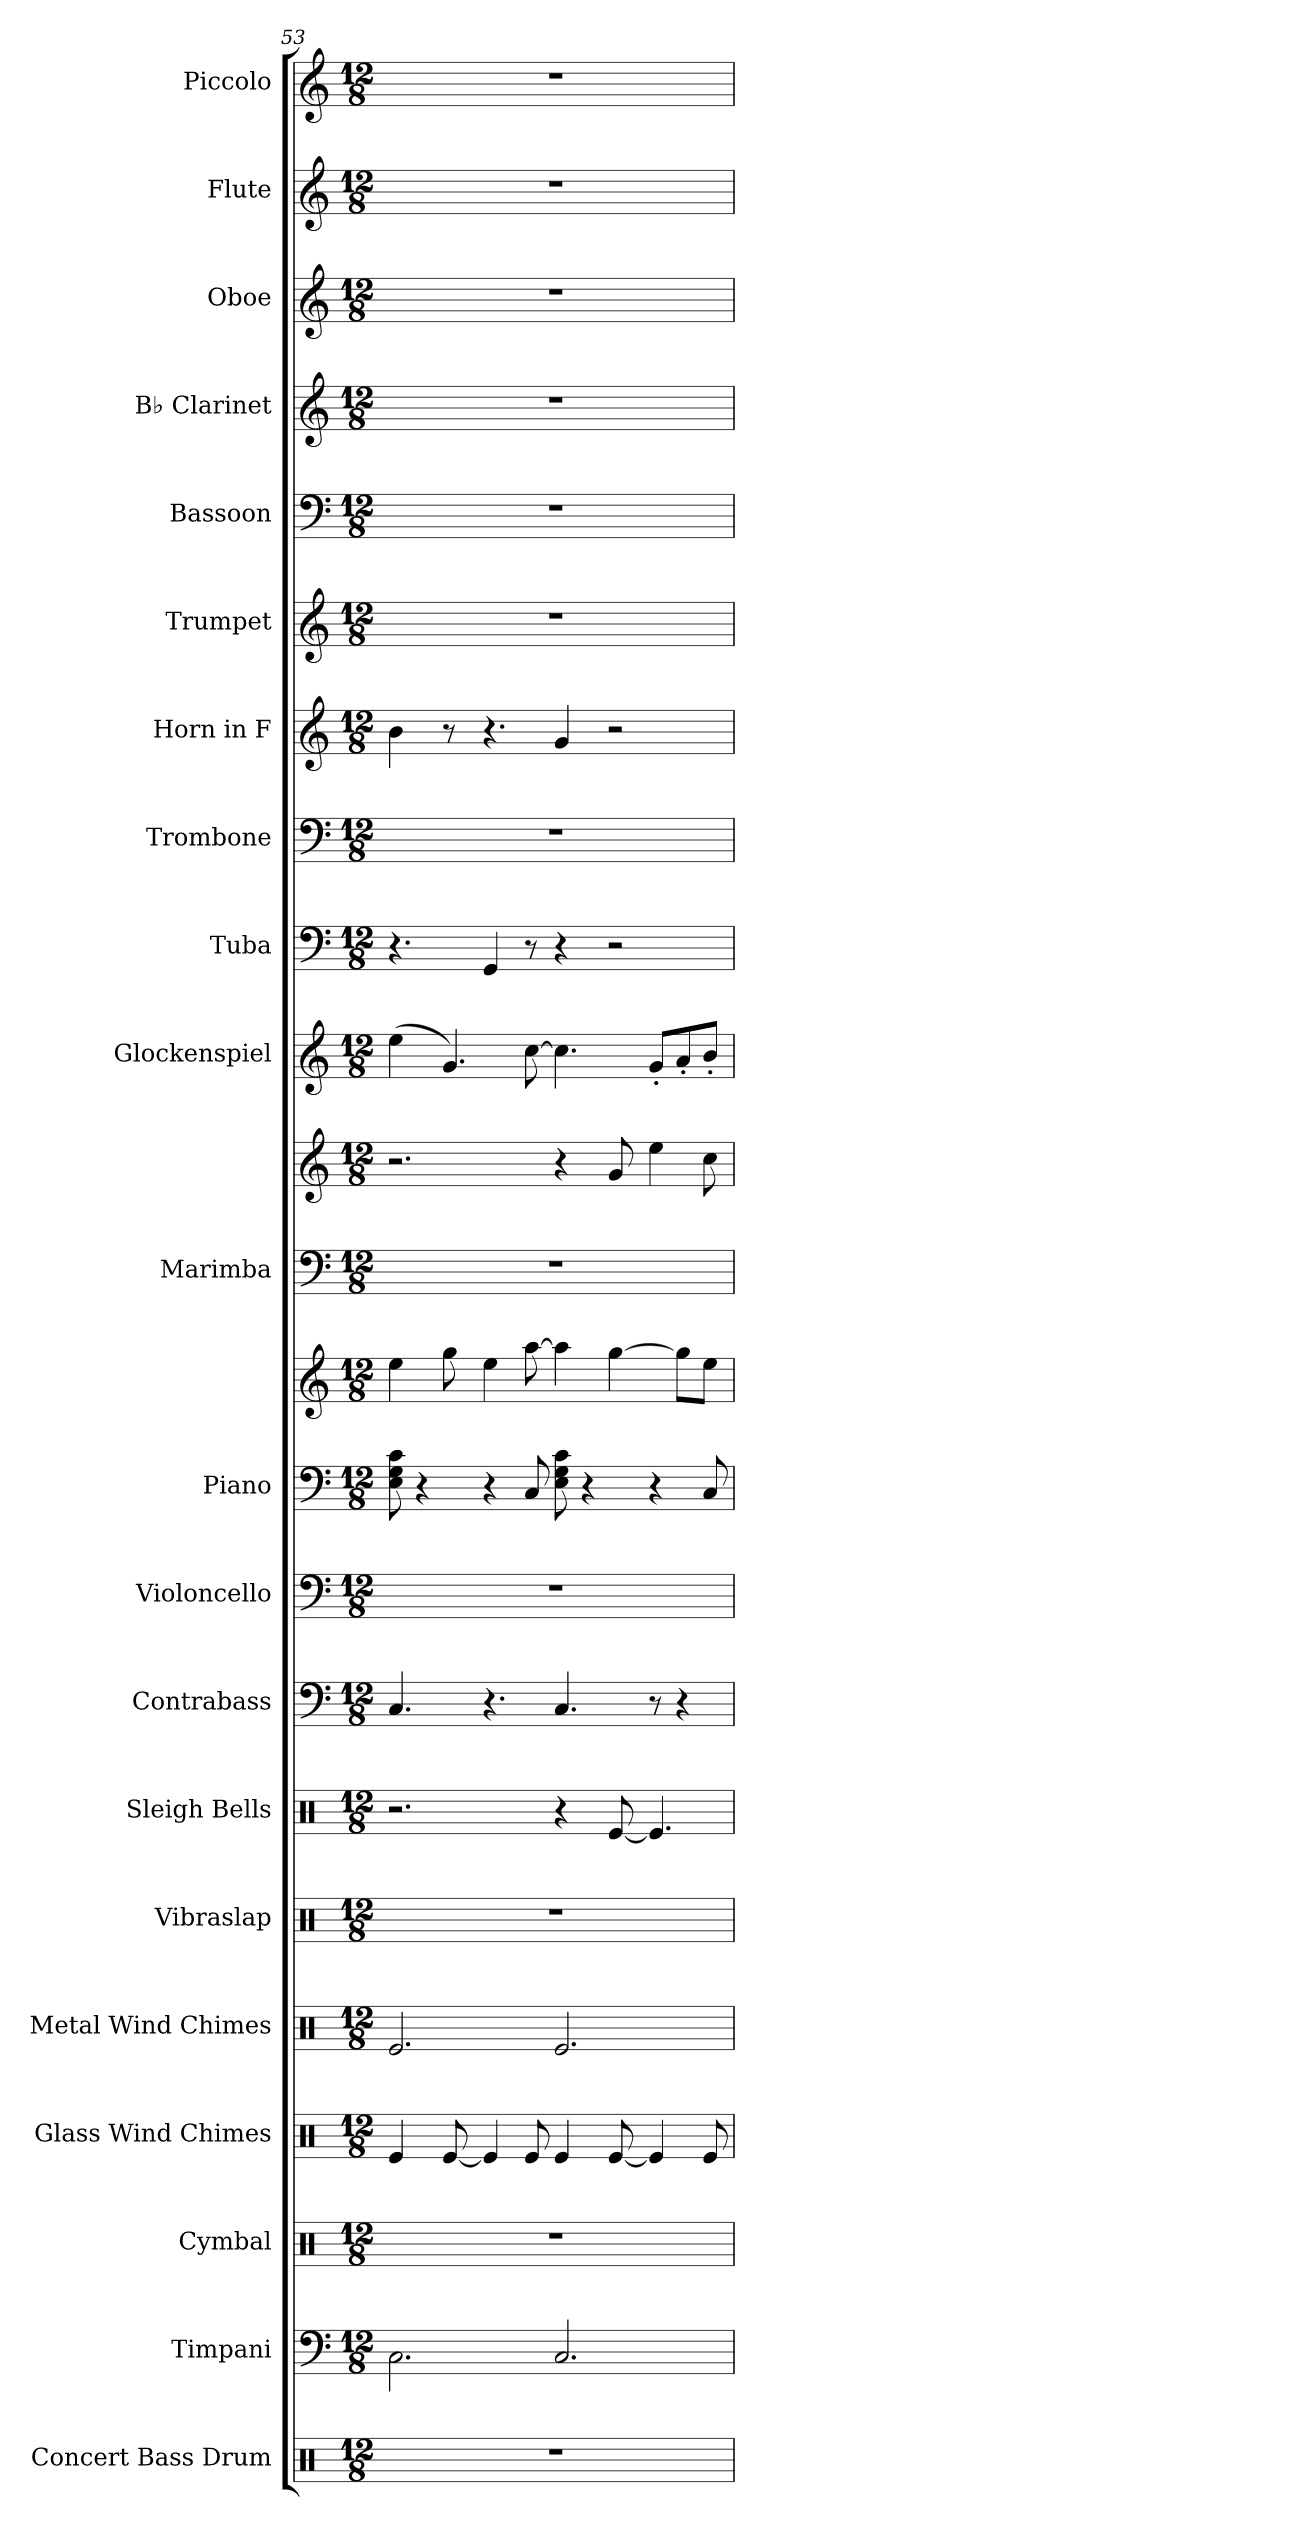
**kern	**kern	**kern	**kern	**kern	**kern	**kern	**kern	**kern	**kern	**kern	**kern	**kern	**kern	**kern	**kern	**kern	**kern	**kern	**kern	**kern	**kern	**kern
*part21	*part20	*part19	*part18	*part17	*part16	*part15	*part14	*part13	*part12	*part12	*part11	*part11	*part10	*part9	*part8	*part7	*part6	*part5	*part4	*part3	*part2	*part1
*staff23	*staff22	*staff21	*staff20	*staff19	*staff18	*staff17	*staff16	*staff15	*staff14	*staff13	*staff12	*staff11	*staff10	*staff9	*staff8	*staff7	*staff6	*staff5	*staff4	*staff3	*staff2	*staff1
*I"Concert Bass Drum	*I"Timpani	*I"Cymbal	*I"Glass Wind Chimes	*I"Metal Wind Chimes	*I"Vibraslap	*I"Sleigh Bells	*I"Contrabass	*I"Violoncello	*I"Piano	*	*I"Marimba	*	*I"Glockenspiel	*I"Tuba	*I"Trombone	*I"Horn in F	*I"Trumpet	*I"Bassoon	*I"B♭ Clarinet	*I"Oboe	*I"Flute	*I"Piccolo
*I'Con. BD	*I'Timp.	*I'Cym.	*I'Gl. Wn Ch.	*I'Met. Wn Ch.	*I'Vibslp.	*I'Sle. Be.	*I'Cb.	*I'Vc.	*I'Pno.	*	*I'Mrm.	*	*I'Glock.	*I'Tba.	*I'Tbn.	*	*I'Tpt.	*I'Bsn.	*I'B♭ Cl.	*I'Ob.	*I'Fl.	*I'Picc.
*clefX	*clefF4	*clefX	*clefX	*clefX	*clefX	*clefX	*clefF4	*clefF4	*clefF4	*clefG2	*clefF4	*clefG2	*clefG2	*clefF4	*clefF4	*clefG2	*clefG2	*clefF4	*clefG2	*clefG2	*clefG2	*clefG2
*	*	*	*	*	*	*	*ITrd7c12	*	*	*	*	*	*ITrd-14c-24	*	*	*ITrd4c7	*ITrd1c2	*	*ITrd1c2	*	*	*ITrd-7c-12
*k[]	*k[]	*k[]	*k[]	*k[]	*k[]	*k[]	*k[]	*k[]	*k[]	*k[]	*k[]	*k[]	*k[]	*k[]	*k[]	*k[b-]	*k[b-e-]	*k[]	*k[b-e-]	*k[]	*k[]	*k[]
*M12/8	*M12/8	*M12/8	*M12/8	*M12/8	*M12/8	*M12/8	*M12/8	*M12/8	*M12/8	*M12/8	*M12/8	*M12/8	*M12/8	*M12/8	*M12/8	*M12/8	*M12/8	*M12/8	*M12/8	*M12/8	*M12/8	*M12/8
=53	=53	=53	=53	=53	=53	=53	=53	=53	=53	=53	=53	=53	=53	=53	=53	=53	=53	=53	=53	=53	=53	=53
1.r	2.C\	1.r	4Re/	2.Re/	1.r	2.r	4.CC/	1.r	8E\ 8G\ 8c\	4ee\	1.r	2.r	(>4eeee\	4.r	1.r	4e\	1.r	1.r	1.r	1.r	1.r	1.r
.	.	.	.	.	.	.	.	.	4r	.	.	.	.	.	.	.	.	.	.	.	.	.
.	.	.	[8Re/	.	.	.	.	.	.	8gg\	.	.	4.ggg/)	.	.	8r	.	.	.	.	.	.
.	.	.	4Re/]	.	.	.	4.r	.	4r	4ee\	.	.	.	4GG/	.	4.r	.	.	.	.	.	.
.	.	.	8Re/	.	.	.	.	.	8C/	[8aa\	.	.	[8cccc\	8r	.	.	.	.	.	.	.	.
.	2.C/	.	4Re/	2.Re/	.	4r	4.CC/	.	8E\ 8G\ 8c\	4aa\]	.	4r	4.cccc\]	4r	.	4c/	.	.	.	.	.	.
.	.	.	.	.	.	.	.	.	4r	.	.	.	.	.	.	.	.	.	.	.	.	.
.	.	.	[8Re/	.	.	[8Re/	.	.	.	[4gg\	.	8g/	.	2r	.	2r	.	.	.	.	.	.
.	.	.	4Re/]	.	.	4.Re/]	8r	.	4r	.	.	4ee\	8ggg'/L	.	.	.	.	.	.	.	.	.
.	.	.	.	.	.	.	4r	.	.	8gg\L]	.	.	8aaa'/	.	.	.	.	.	.	.	.	.
.	.	.	8Re/	.	.	.	.	.	8C/	8ee\J	.	8cc\	8bbb'/J	.	.	.	.	.	.	.	.	.
=	=	=	=	=	=	=	=	=	=	=	=	=	=	=	=	=	=	=	=	=	=	=
*-	*-	*-	*-	*-	*-	*-	*-	*-	*-	*-	*-	*-	*-	*-	*-	*-	*-	*-	*-	*-	*-	*-
